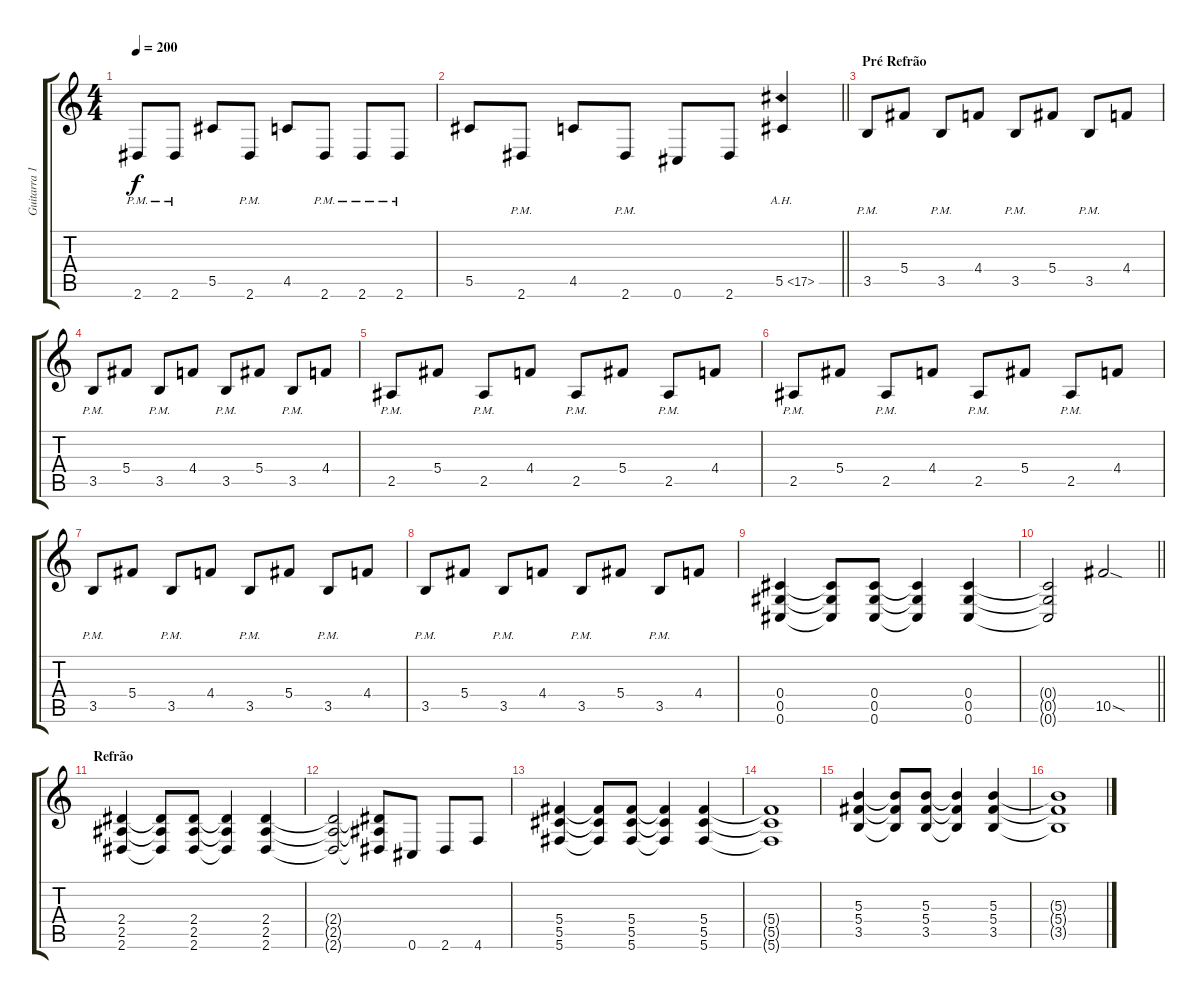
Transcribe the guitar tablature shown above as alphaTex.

\track ("Guitarra 1" "Guitarra 1") {instrument distortionguitar}
\staff {score tabs}
\tuning (Eb4 Bb3 Gb3 Db3 Ab2 Db2) {hide}
\ts (4 4)
\tempo 200
\clef g2
\ks c
2.6{pm}.8{dy f} 2.6{pm}.8 5.5.8 2.6{pm}.8 4.5.8 2.6{pm}.8 2.6{pm}.8 2.6{pm}.8 |
\barLineRight lightlight
5.5.8 2.6{pm}.8 4.5.8 2.6{pm}.8 0.6.8 2.6.8 5.5{ah 12}.4 |
\section ("" "Pré Refrão")
3.5{pm}.8 5.4.8 3.5{pm}.8 4.4.8 3.5{pm}.8 5.4.8 3.5{pm}.8 4.4.8 |
3.5{pm}.8 5.4.8 3.5{pm}.8 4.4.8 3.5{pm}.8 5.4.8 3.5{pm}.8 4.4.8 |
2.5{pm}.8 5.4.8 2.5{pm}.8 4.4.8 2.5{pm}.8 5.4.8 2.5{pm}.8 4.4.8 |
2.5{pm}.8 5.4.8 2.5{pm}.8 4.4.8 2.5{pm}.8 5.4.8 2.5{pm}.8 4.4.8 |
3.5{pm}.8 5.4.8 3.5{pm}.8 4.4.8 3.5{pm}.8 5.4.8 3.5{pm}.8 4.4.8 |
3.5{pm}.8 5.4.8 3.5{pm}.8 4.4.8 3.5{pm}.8 5.4.8 3.5{pm}.8 4.4.8 |
(0.4 0.5 0.6).4 (0.4{t} 0.5{t} 0.6{t}).8 (0.4 0.5 0.6).8 (0.4{t} 0.5{t} 0.6{t}).4 (0.4 0.5 0.6).4 |
\barLineRight lightlight
(0.4{t} 0.5{t} 0.6{t}).2 10.5{sod}.2 |
\section ("" "Refrão")
(2.4 2.5 2.6).4 (2.4{t} 2.5{t} 2.6{t}).8 (2.4 2.5 2.6).8 (2.4{t} 2.5{t} 2.6{t}).4 (2.4 2.5 2.6).4 |
(2.4{t} 2.5{t} 2.6{t}).2 (2.4{t} 2.5{t} 2.6{t}).8 0.6.8 2.6.8 4.6.8 |
(5.4 5.5 5.6).4 (5.4{t} 5.5{t} 5.6{t}).8 (5.4 5.5 5.6).8 (5.4{t} 5.5{t} 5.6{t}).4 (5.4 5.5 5.6).4 |
(5.4{t} 5.5{t} 5.6{t}).1 |
(5.3 5.4 3.5).4 (5.3{t} 5.4{t} 3.5{t}).8 (5.3 5.4 3.5).8 (5.3{t} 5.4{t} 3.5{t}).4 (5.3 5.4 3.5).4 |
(5.3{t} 5.4{t} 3.5{t}).1
